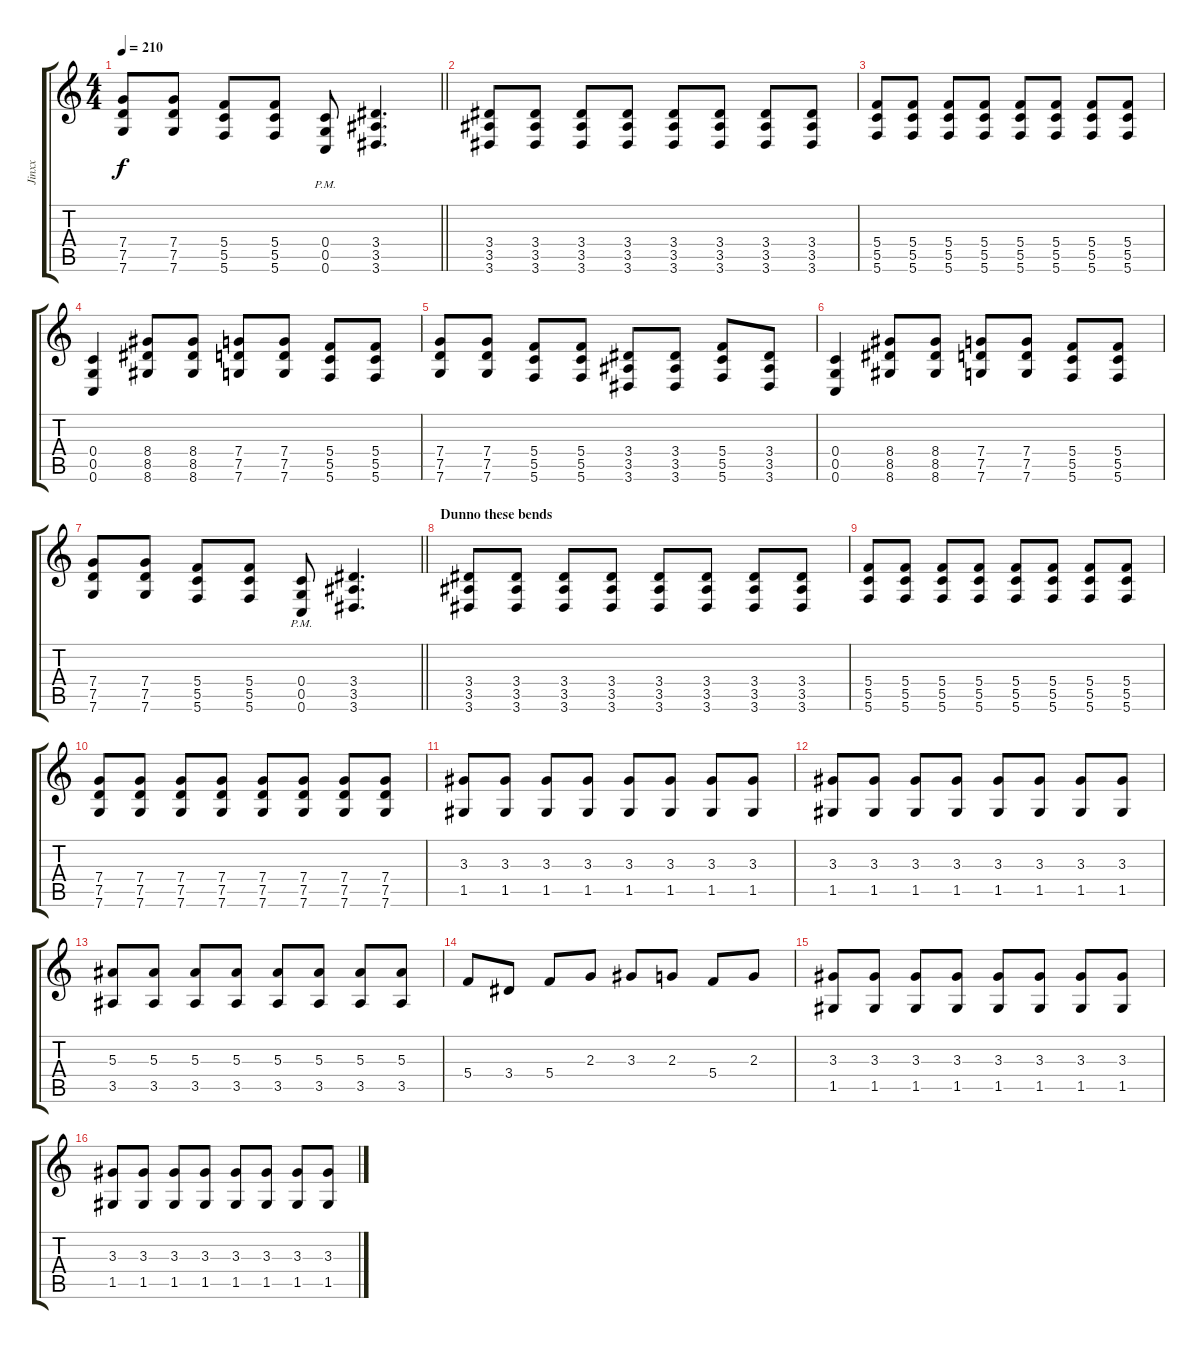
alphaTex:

\track ("Jinxx" "Jinxx") {instrument distortionguitar}
\staff {score tabs}
\tuning (D4 A3 F3 C3 G2 C2) {hide}
\ts (4 4)
\tempo 210
\clef g2
\barLineRight lightlight
\ks c
(7.4 7.5 7.6).8{dy f} (7.4 7.5 7.6).8 (5.4 5.5 5.6).8 (5.4 5.5 5.6).8 (0.4{pm} 0.5{pm} 0.6{pm}).8 (3.4 3.5 3.6).4{d} |
\section ("" "")
(3.4 3.5 3.6).8 (3.4 3.5 3.6).8 (3.4 3.5 3.6).8 (3.4 3.5 3.6).8 (3.4 3.5 3.6).8 (3.4 3.5 3.6).8 (3.4 3.5 3.6).8 (3.4 3.5 3.6).8 |
(5.4 5.5 5.6).8 (5.4 5.5 5.6).8 (5.4 5.5 5.6).8 (5.4 5.5 5.6).8 (5.4 5.5 5.6).8 (5.4 5.5 5.6).8 (5.4 5.5 5.6).8 (5.4 5.5 5.6).8 |
(0.4 0.5 0.6).4 (8.4 8.5 8.6).8 (8.4 8.5 8.6).8 (7.4 7.5 7.6).8 (7.4 7.5 7.6).8 (5.4 5.5 5.6).8 (5.4 5.5 5.6).8 |
(7.4 7.5 7.6).8 (7.4 7.5 7.6).8 (5.4 5.5 5.6).8 (5.4 5.5 5.6).8 (3.4 3.5 3.6).8 (3.4 3.5 3.6).8 (5.4 5.5 5.6).8 (3.4 3.5 3.6).8 |
(0.4 0.5 0.6).4 (8.4 8.5 8.6).8 (8.4 8.5 8.6).8 (7.4 7.5 7.6).8 (7.4 7.5 7.6).8 (5.4 5.5 5.6).8 (5.4 5.5 5.6).8 |
\barLineRight lightlight
(7.4 7.5 7.6).8 (7.4 7.5 7.6).8 (5.4 5.5 5.6).8 (5.4 5.5 5.6).8 (0.4{pm} 0.5{pm} 0.6{pm}).8 (3.4 3.5 3.6).4{d} |
\section ("" "Dunno these bends ")
(3.4 3.5 3.6).8 (3.4 3.5 3.6).8 (3.4 3.5 3.6).8 (3.4 3.5 3.6).8 (3.4 3.5 3.6).8 (3.4 3.5 3.6).8 (3.4 3.5 3.6).8 (3.4 3.5 3.6).8 |
(5.4 5.5 5.6).8 (5.4 5.5 5.6).8 (5.4 5.5 5.6).8 (5.4 5.5 5.6).8 (5.4 5.5 5.6).8 (5.4 5.5 5.6).8 (5.4 5.5 5.6).8 (5.4 5.5 5.6).8 |
(7.4 7.5 7.6).8 (7.4 7.5 7.6).8 (7.4 7.5 7.6).8 (7.4 7.5 7.6).8 (7.4 7.5 7.6).8 (7.4 7.5 7.6).8 (7.4 7.5 7.6).8 (7.4 7.5 7.6).8 |
(3.3 1.5).8 (3.3 1.5).8 (3.3 1.5).8 (3.3 1.5).8 (3.3 1.5).8 (3.3 1.5).8 (3.3 1.5).8 (3.3 1.5).8 |
(3.3 1.5).8 (3.3 1.5).8 (3.3 1.5).8 (3.3 1.5).8 (3.3 1.5).8 (3.3 1.5).8 (3.3 1.5).8 (3.3 1.5).8 |
(5.3 3.5).8 (5.3 3.5).8 (5.3 3.5).8 (5.3 3.5).8 (5.3 3.5).8 (5.3 3.5).8 (5.3 3.5).8 (5.3 3.5).8 |
5.4.8 3.4.8 5.4.8 2.3.8 3.3.8 2.3.8 5.4.8 2.3.8 |
(3.3 1.5).8 (3.3 1.5).8 (3.3 1.5).8 (3.3 1.5).8 (3.3 1.5).8 (3.3 1.5).8 (3.3 1.5).8 (3.3 1.5).8 |
(3.3 1.5).8 (3.3 1.5).8 (3.3 1.5).8 (3.3 1.5).8 (3.3 1.5).8 (3.3 1.5).8 (3.3 1.5).8 (3.3 1.5).8
